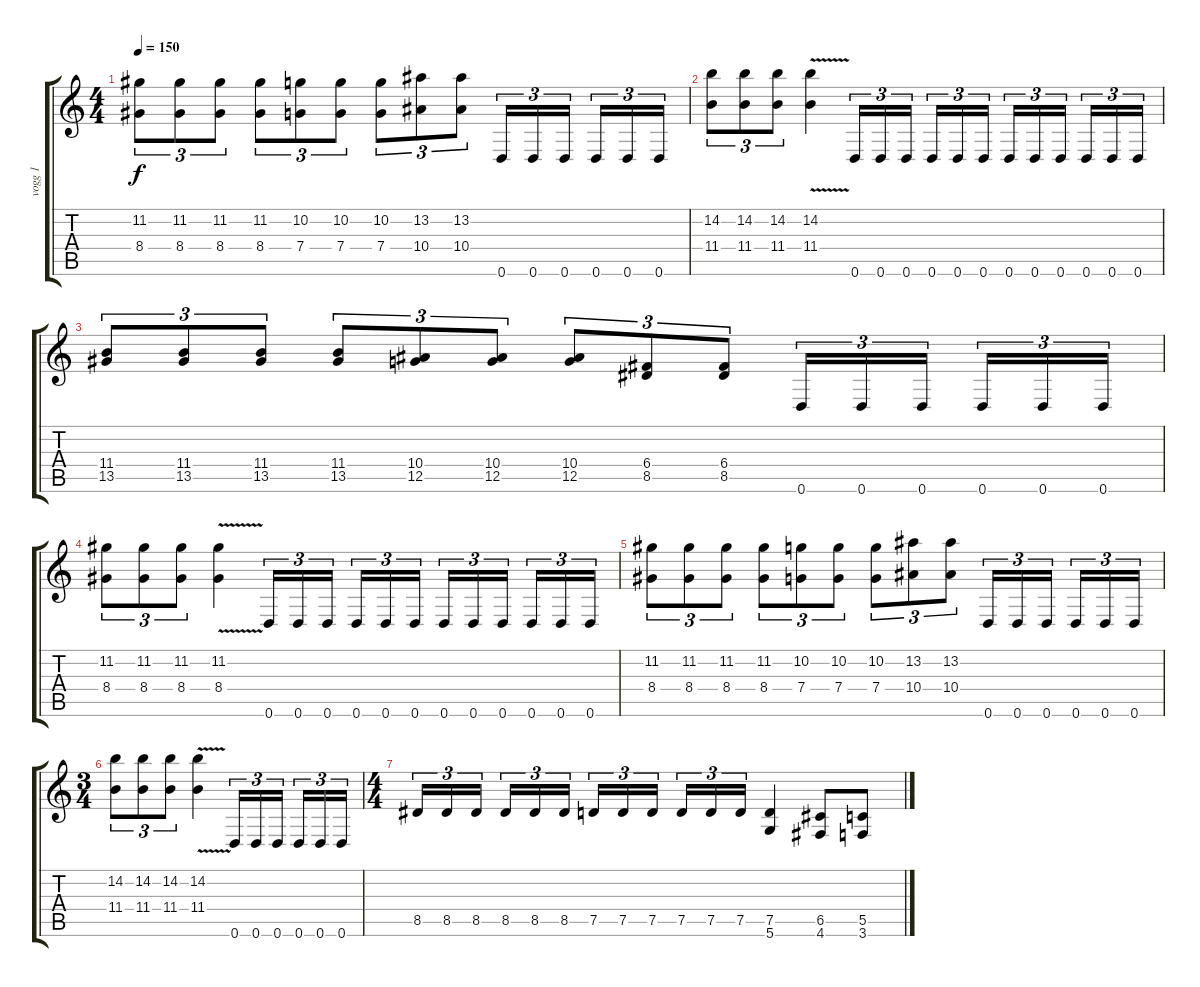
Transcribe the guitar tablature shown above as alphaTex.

\track ("vogg 1" "vogg 1") {instrument distortionguitar}
\staff {score tabs}
\tuning (D4 A3 F3 C3 G2 D2) {hide}
\ts (4 4)
\tempo 150
\clef g2
\ks c
(11.2 8.4).8{tu (3 2) dy f} (11.2 8.4).8{tu (3 2)} (11.2 8.4).8{tu (3 2)} (11.2 8.4).8{tu (3 2)} (10.2 7.4).8{tu (3 2)} (10.2 7.4).8{tu (3 2)} (10.2 7.4).8{tu (3 2)} (13.2 10.4).8{tu (3 2)} (13.2 10.4).8{tu (3 2)} 0.6.16{tu (3 2)} 0.6.16{tu (3 2)} 0.6.16{tu (3 2)} 0.6.16{tu (3 2)} 0.6.16{tu (3 2)} 0.6.16{tu (3 2)} |
(14.2 11.4).8{tu (3 2)} (14.2 11.4).8{tu (3 2)} (14.2 11.4).8{tu (3 2)} (14.2{v} 11.4{v}).4 0.6.16{tu (3 2)} 0.6.16{tu (3 2)} 0.6.16{tu (3 2)} 0.6.16{tu (3 2)} 0.6.16{tu (3 2)} 0.6.16{tu (3 2)} 0.6.16{tu (3 2)} 0.6.16{tu (3 2)} 0.6.16{tu (3 2)} 0.6.16{tu (3 2)} 0.6.16{tu (3 2)} 0.6.16{tu (3 2)} |
(11.4 13.5).8{tu (3 2)} (11.4 13.5).8{tu (3 2)} (11.4 13.5).8{tu (3 2)} (11.4 13.5).8{tu (3 2)} (10.4 12.5).8{tu (3 2)} (10.4 12.5).8{tu (3 2)} (10.4 12.5).8{tu (3 2)} (6.4 8.5).8{tu (3 2)} (6.4 8.5).8{tu (3 2)} 0.6.16{tu (3 2)} 0.6.16{tu (3 2)} 0.6.16{tu (3 2)} 0.6.16{tu (3 2)} 0.6.16{tu (3 2)} 0.6.16{tu (3 2)} |
(11.2 8.4).8{tu (3 2)} (11.2 8.4).8{tu (3 2)} (11.2 8.4).8{tu (3 2)} (11.2{v} 8.4{v}).4 0.6.16{tu (3 2)} 0.6.16{tu (3 2)} 0.6.16{tu (3 2)} 0.6.16{tu (3 2)} 0.6.16{tu (3 2)} 0.6.16{tu (3 2)} 0.6.16{tu (3 2)} 0.6.16{tu (3 2)} 0.6.16{tu (3 2)} 0.6.16{tu (3 2)} 0.6.16{tu (3 2)} 0.6.16{tu (3 2)} |
(11.2 8.4).8{tu (3 2)} (11.2 8.4).8{tu (3 2)} (11.2 8.4).8{tu (3 2)} (11.2 8.4).8{tu (3 2)} (10.2 7.4).8{tu (3 2)} (10.2 7.4).8{tu (3 2)} (10.2 7.4).8{tu (3 2)} (13.2 10.4).8{tu (3 2)} (13.2 10.4).8{tu (3 2)} 0.6.16{tu (3 2)} 0.6.16{tu (3 2)} 0.6.16{tu (3 2)} 0.6.16{tu (3 2)} 0.6.16{tu (3 2)} 0.6.16{tu (3 2)} |
\ts (3 4)
(14.2 11.4).8{tu (3 2)} (14.2 11.4).8{tu (3 2)} (14.2 11.4).8{tu (3 2)} (14.2{v} 11.4{v}).4 0.6.16{tu (3 2)} 0.6.16{tu (3 2)} 0.6.16{tu (3 2)} 0.6.16{tu (3 2)} 0.6.16{tu (3 2)} 0.6.16{tu (3 2)} |
\ts (4 4)
8.5.16{tu (3 2)} 8.5.16{tu (3 2)} 8.5.16{tu (3 2)} 8.5.16{tu (3 2)} 8.5.16{tu (3 2)} 8.5.16{tu (3 2)} 7.5.16{tu (3 2)} 7.5.16{tu (3 2)} 7.5.16{tu (3 2)} 7.5.16{tu (3 2)} 7.5.16{tu (3 2)} 7.5.16{tu (3 2)} (7.5 5.6).4 (6.5 4.6).8 (5.5 3.6).8
